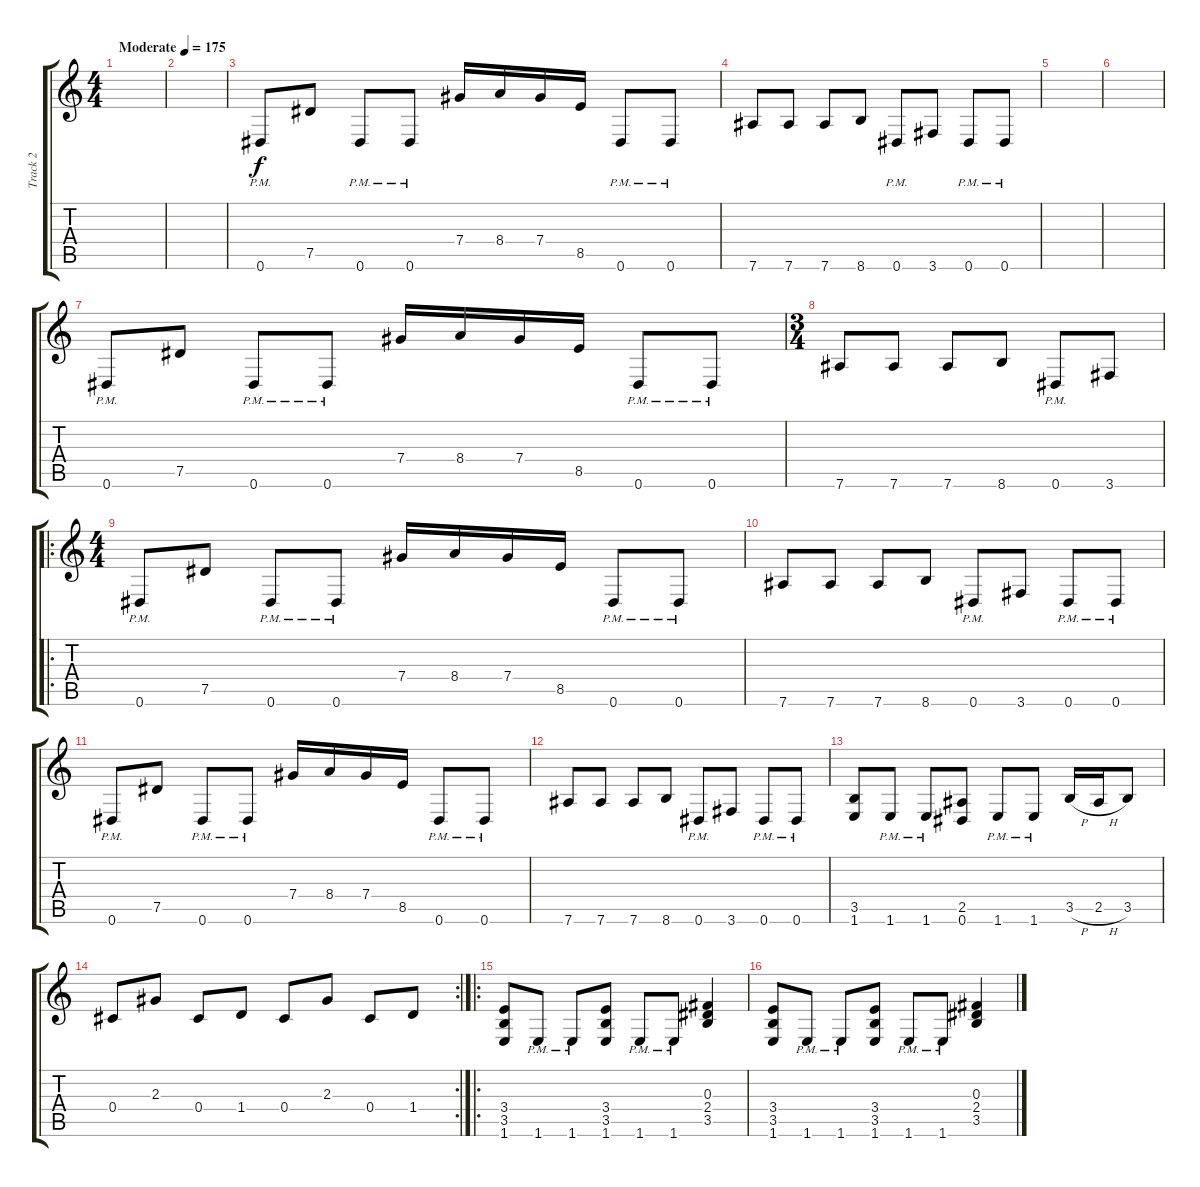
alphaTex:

\track ("Track 2" "Track 2") {instrument distortionguitar}
\staff {score tabs}
\tuning (Eb4 Bb3 Gb3 Db3 Ab2 Eb2) {hide}
\ts (4 4)
\tempo (175 "Moderate")
\clef g2
\ks c
|
|
0.6{pm}.8 7.5.8 0.6{pm}.8 0.6{pm}.8 7.4.16 8.4.16 7.4.16 8.5.16 0.6{pm}.8 0.6{pm}.8 |
7.6.8 7.6.8 7.6.8 8.6.8 0.6{pm}.8 3.6.8 0.6{pm}.8 0.6{pm}.8 |
|
|
0.6{pm}.8 7.5.8 0.6{pm}.8 0.6{pm}.8 7.4.16 8.4.16 7.4.16 8.5.16 0.6{pm}.8 0.6{pm}.8 |
\ts (3 4)
7.6.8 7.6.8 7.6.8 8.6.8 0.6{pm}.8 3.6.8 |
\ro
\ts (4 4)
0.6{pm}.8 7.5.8 0.6{pm}.8 0.6{pm}.8 7.4.16 8.4.16 7.4.16 8.5.16 0.6{pm}.8 0.6{pm}.8 |
7.6.8 7.6.8 7.6.8 8.6.8 0.6{pm}.8 3.6.8 0.6{pm}.8 0.6{pm}.8 |
0.6{pm}.8 7.5.8 0.6{pm}.8 0.6{pm}.8 7.4.16 8.4.16 7.4.16 8.5.16 0.6{pm}.8 0.6{pm}.8 |
7.6.8 7.6.8 7.6.8 8.6.8 0.6{pm}.8 3.6.8 0.6{pm}.8 0.6{pm}.8 |
(3.5 1.6).8 1.6{pm}.8 1.6{pm}.8 (2.5 0.6).8 1.6{pm}.8 1.6{pm}.8 3.5{h}.16 2.5{h}.16 3.5.8 |
\rc 2
0.4.8 2.3.8 0.4.8 1.4.8 0.4.8 2.3.8 0.4.8 1.4.8 |
\ro
(3.4 3.5 1.6).8 1.6{pm}.8 1.6{pm}.8 (3.4 3.5 1.6).8 1.6{pm}.8 1.6{pm}.8 (0.3 2.4 3.5).4 |
(3.4 3.5 1.6).8 1.6{pm}.8 1.6{pm}.8 (3.4 3.5 1.6).8 1.6{pm}.8 1.6{pm}.8 (0.3 2.4 3.5).4
